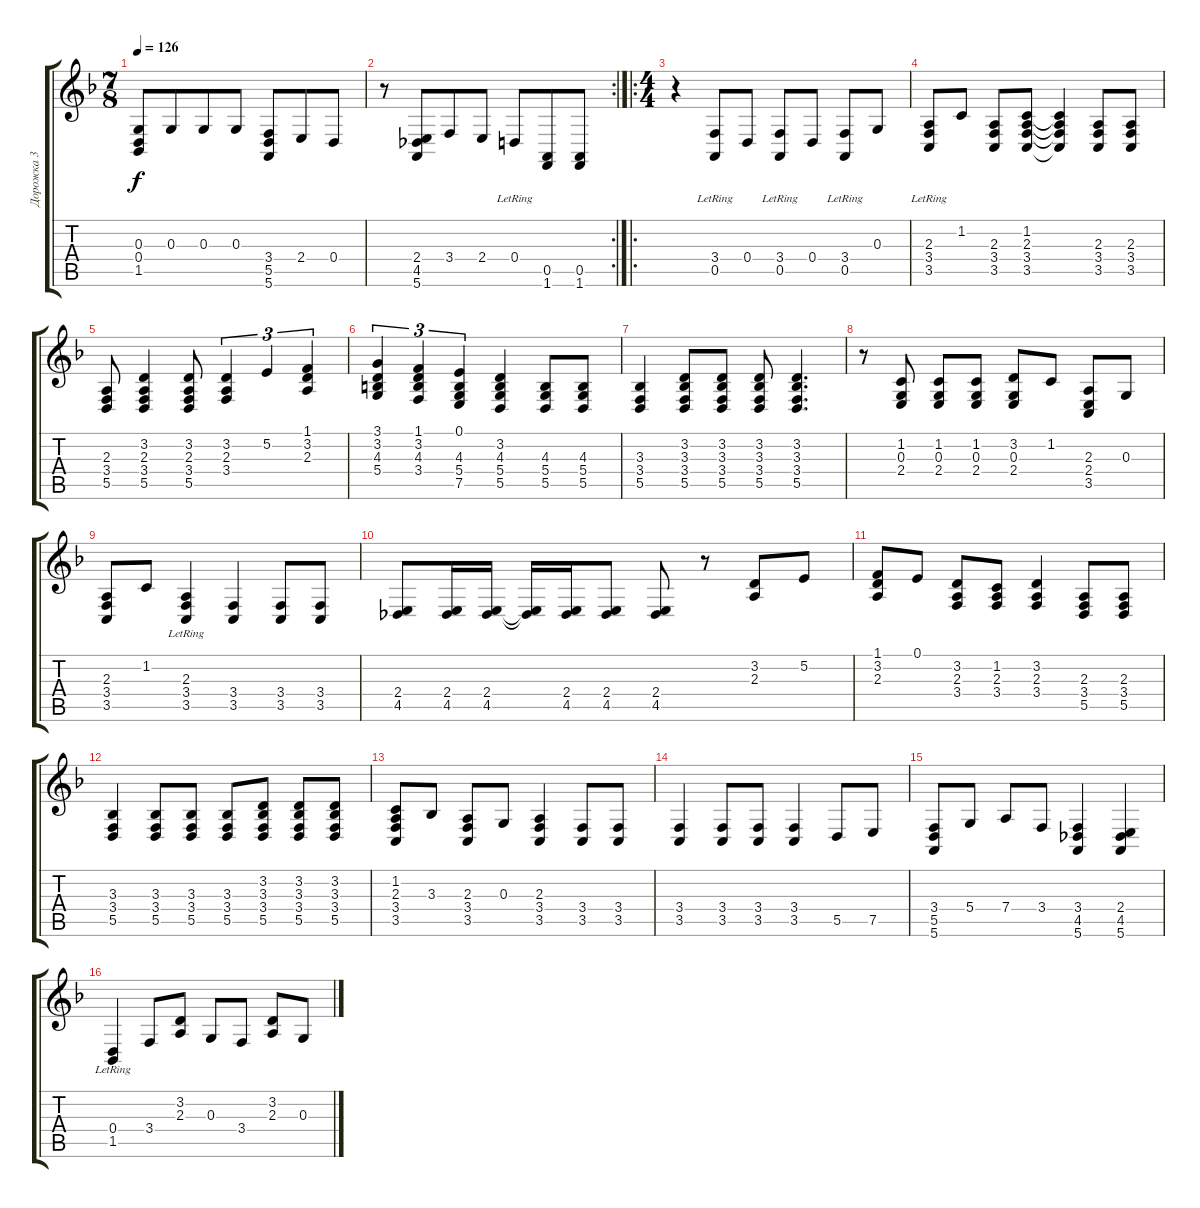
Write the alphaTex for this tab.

\track ("Дорожка 3" "Дорожка 3") {instrument acousticgrandpiano}
\staff {score tabs}
\tuning (E4 B3 G3 D3 A2 E2) {hide}
\ts (7 8)
\tempo 126
\clef g2
\ks dminor
(0.3 0.4 1.5).8{dy f} 0.3.8 0.3.8 0.3.8 (3.4 5.5 5.6).8 2.4.8 0.4.8 |
\rc 2
r.8 (2.4 4.5 5.6).8 3.4.8 2.4.8 0.4{lr}.8 (0.5 1.6).8 (0.5 1.6).8 |
\ro
\ts (4 4)
r.4 (3.4 0.5{lr}).8 0.4.8 (3.4 0.5{lr}).8 0.4.8 (3.4 0.5{lr}).8 0.3.8 |
(2.3 3.4 3.5{lr}).8 1.2.8 (2.3 3.4 3.5).8 (1.2 2.3 3.4 3.5).8 (1.2{t} 2.3{t} 3.4{t} 3.5{t}).4 (2.3 3.4 3.5).8 (2.3 3.4 3.5).8 |
(2.3 3.4 5.5).8 (3.2 2.3 3.4 5.5).4 (3.2 2.3 3.4 5.5).8 (3.2 2.3 3.4).4{tu (3 2)} 5.2.4{tu (3 2)} (1.1 3.2 2.3).4{tu (3 2)} |
(3.1 3.2 4.3 5.4).4{tu (3 2)} (1.1 3.2 4.3 3.4).4{tu (3 2)} (0.1 4.3 5.4 7.5).4{tu (3 2)} (3.2 4.3 5.4 5.5).4 (4.3 5.4 5.5).8 (4.3 5.4 5.5).8 |
(3.3 3.4 5.5).4 (3.2 3.3 3.4 5.5).8 (3.2 3.3 3.4 5.5).8 (3.2 3.3 3.4 5.5).8 (3.2 3.3 3.4 5.5).4{d} |
r.8 (1.2 0.3 2.4).8 (1.2 0.3 2.4).8 (1.2 0.3 2.4).8 (3.2 0.3 2.4).8 1.2.8 (2.3 2.4 3.5).8 0.3.8 |
(2.3 3.4 3.5).8 1.2.8 (2.3{lr} 3.4 3.5).4 (3.4 3.5).4 (3.4 3.5).8 (3.4 3.5).8 |
(2.4 4.5).8 (2.4 4.5).16 (2.4 4.5).16 (2.4{t} 4.5{t}).16 (2.4 4.5).16 (2.4 4.5).8 (2.4 4.5).8 r.8 (3.2 2.3).8 5.2.8 |
(1.1 3.2 2.3).8 0.1.8 (3.2 2.3 3.4).8 (1.2 2.3 3.4).8 (3.2 2.3 3.4).4 (2.3 3.4 5.5).8 (2.3 3.4 5.5).8 |
(3.3 3.4 5.5).4 (3.3 3.4 5.5).8 (3.3 3.4 5.5).8 (3.3 3.4 5.5).8 (3.2 3.3 3.4 5.5).8 (3.2 3.3 3.4 5.5).8 (3.2 3.3 3.4 5.5).8 |
(1.2 2.3 3.4 3.5).8 3.3.8 (2.3 3.4 3.5).8 0.3.8 (2.3 3.4 3.5).4 (3.4 3.5).8 (3.4 3.5).8 |
(3.4 3.5).4 (3.4 3.5).8 (3.4 3.5).8 (3.4 3.5).4 5.5.8 7.5.8 |
(3.4 5.5 5.6).8 5.4.8 7.4.8 3.4.8 (3.4 4.5 5.6).4 (2.4 4.5 5.6).4 |
(0.4 1.5{lr}).4 3.4.8 (3.2 2.3).8 0.3.8 3.4.8 (3.2 2.3).8 0.3.8
